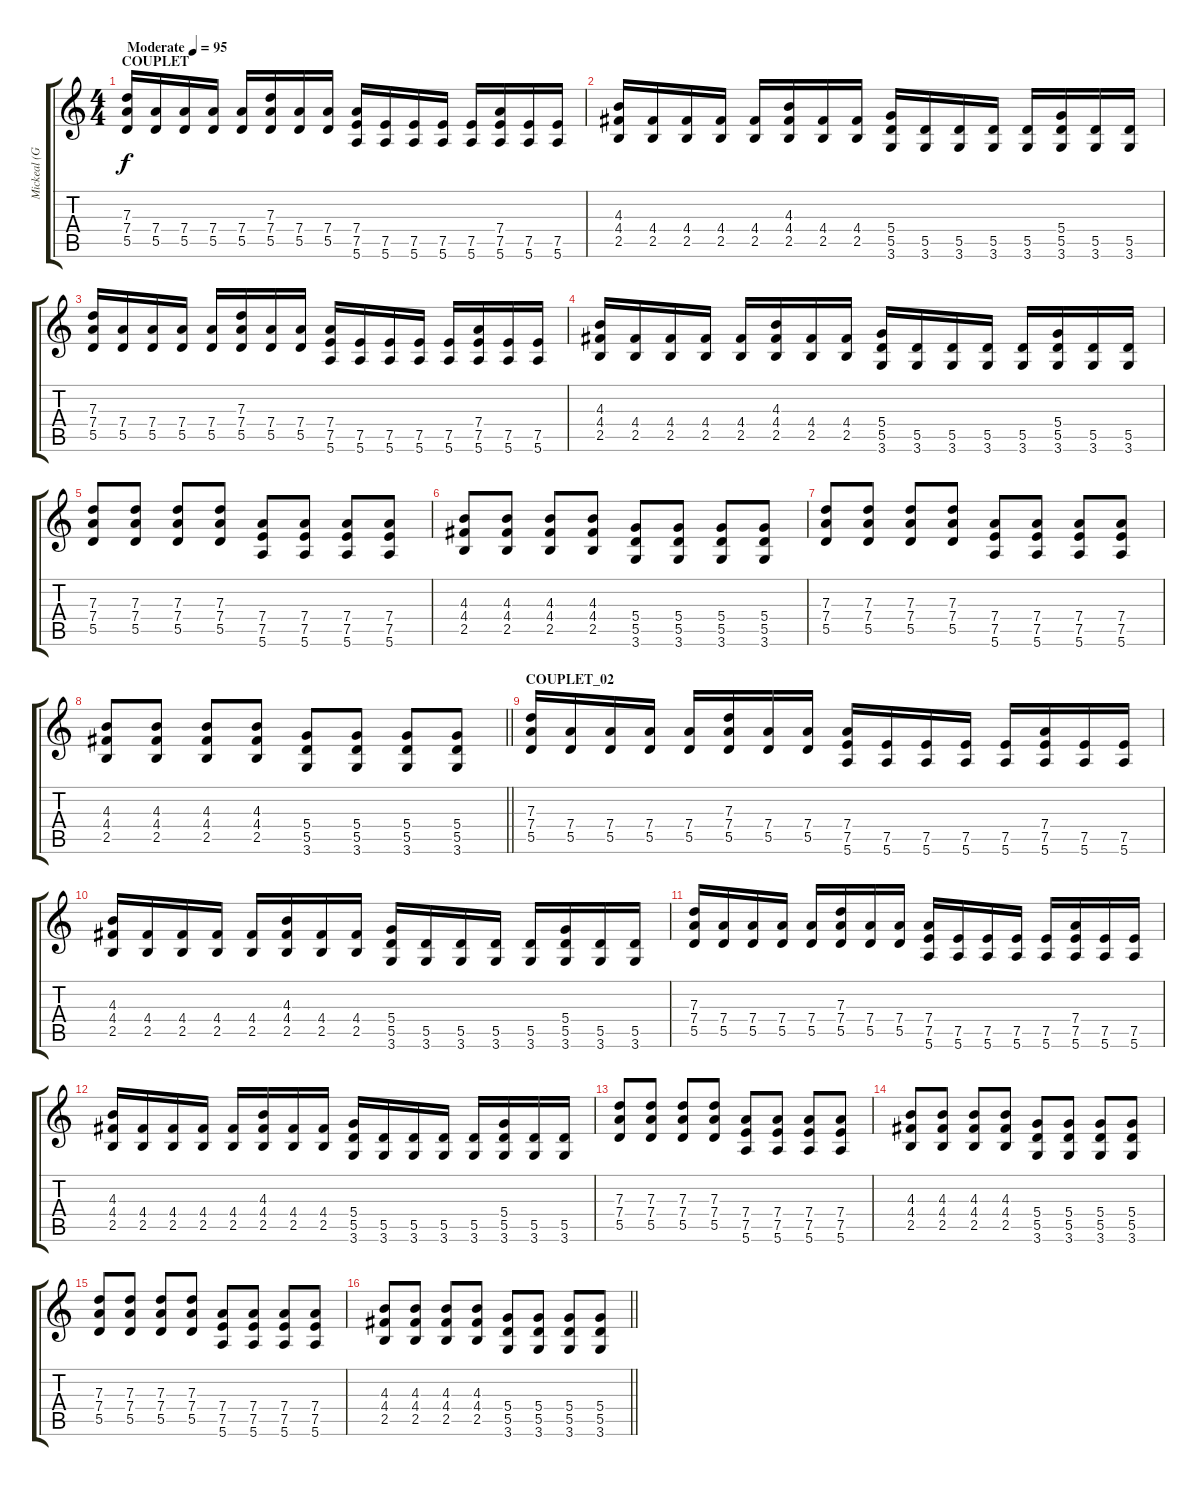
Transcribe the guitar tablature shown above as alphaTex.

\track ("Mickeal (Guitar_01)" "Mickeal (G") {instrument overdrivenguitar}
\staff {score tabs}
\tuning (E4 B3 G3 D3 A2 E2) {hide}
\ts (4 4)
\section ("" "COUPLET")
\tempo (95 "Moderate")
\clef g2
\ks c
(7.3 7.4 5.5).16{dy f instrument overdrivenguitar} (7.4 5.5).16 (7.4 5.5).16 (7.4 5.5).16 (7.4 5.5).16 (7.3 7.4 5.5).16 (7.4 5.5).16 (7.4 5.5).16 (7.4 7.5 5.6).16 (7.5 5.6).16 (7.5 5.6).16 (7.5 5.6).16 (7.5 5.6).16 (7.4 7.5 5.6).16 (7.5 5.6).16 (7.5 5.6).16 |
(4.3 4.4 2.5).16 (4.4 2.5).16 (4.4 2.5).16 (4.4 2.5).16 (4.4 2.5).16 (4.3 4.4 2.5).16 (4.4 2.5).16 (4.4 2.5).16 (5.4 5.5 3.6).16 (5.5 3.6).16 (5.5 3.6).16 (5.5 3.6).16 (5.5 3.6).16 (5.4 5.5 3.6).16 (5.5 3.6).16 (5.5 3.6).16 |
(7.3 7.4 5.5).16 (7.4 5.5).16 (7.4 5.5).16 (7.4 5.5).16 (7.4 5.5).16 (7.3 7.4 5.5).16 (7.4 5.5).16 (7.4 5.5).16 (7.4 7.5 5.6).16 (7.5 5.6).16 (7.5 5.6).16 (7.5 5.6).16 (7.5 5.6).16 (7.4 7.5 5.6).16 (7.5 5.6).16 (7.5 5.6).16 |
(4.3 4.4 2.5).16 (4.4 2.5).16 (4.4 2.5).16 (4.4 2.5).16 (4.4 2.5).16 (4.3 4.4 2.5).16 (4.4 2.5).16 (4.4 2.5).16 (5.4 5.5 3.6).16 (5.5 3.6).16 (5.5 3.6).16 (5.5 3.6).16 (5.5 3.6).16 (5.4 5.5 3.6).16 (5.5 3.6).16 (5.5 3.6).16 |
(7.3 7.4 5.5).8 (7.3 7.4 5.5).8 (7.3 7.4 5.5).8 (7.3 7.4 5.5).8 (7.4 7.5 5.6).8 (7.4 7.5 5.6).8 (7.4 7.5 5.6).8 (7.4 7.5 5.6).8 |
(4.3 4.4 2.5).8 (4.3 4.4 2.5).8 (4.3 4.4 2.5).8 (4.3 4.4 2.5).8 (5.4 5.5 3.6).8 (5.4 5.5 3.6).8 (5.4 5.5 3.6).8 (5.4 5.5 3.6).8 |
(7.3 7.4 5.5).8 (7.3 7.4 5.5).8 (7.3 7.4 5.5).8 (7.3 7.4 5.5).8 (7.4 7.5 5.6).8 (7.4 7.5 5.6).8 (7.4 7.5 5.6).8 (7.4 7.5 5.6).8 |
\barLineRight lightlight
(4.3 4.4 2.5).8 (4.3 4.4 2.5).8 (4.3 4.4 2.5).8 (4.3 4.4 2.5).8 (5.4 5.5 3.6).8 (5.4 5.5 3.6).8 (5.4 5.5 3.6).8 (5.4 5.5 3.6).8 |
\section ("" "COUPLET_02")
(7.3 7.4 5.5).16 (7.4 5.5).16 (7.4 5.5).16 (7.4 5.5).16 (7.4 5.5).16 (7.3 7.4 5.5).16 (7.4 5.5).16 (7.4 5.5).16 (7.4 7.5 5.6).16 (7.5 5.6).16 (7.5 5.6).16 (7.5 5.6).16 (7.5 5.6).16 (7.4 7.5 5.6).16 (7.5 5.6).16 (7.5 5.6).16 |
(4.3 4.4 2.5).16 (4.4 2.5).16 (4.4 2.5).16 (4.4 2.5).16 (4.4 2.5).16 (4.3 4.4 2.5).16 (4.4 2.5).16 (4.4 2.5).16 (5.4 5.5 3.6).16 (5.5 3.6).16 (5.5 3.6).16 (5.5 3.6).16 (5.5 3.6).16 (5.4 5.5 3.6).16 (5.5 3.6).16 (5.5 3.6).16 |
(7.3 7.4 5.5).16 (7.4 5.5).16 (7.4 5.5).16 (7.4 5.5).16 (7.4 5.5).16 (7.3 7.4 5.5).16 (7.4 5.5).16 (7.4 5.5).16 (7.4 7.5 5.6).16 (7.5 5.6).16 (7.5 5.6).16 (7.5 5.6).16 (7.5 5.6).16 (7.4 7.5 5.6).16 (7.5 5.6).16 (7.5 5.6).16 |
(4.3 4.4 2.5).16 (4.4 2.5).16 (4.4 2.5).16 (4.4 2.5).16 (4.4 2.5).16 (4.3 4.4 2.5).16 (4.4 2.5).16 (4.4 2.5).16 (5.4 5.5 3.6).16 (5.5 3.6).16 (5.5 3.6).16 (5.5 3.6).16 (5.5 3.6).16 (5.4 5.5 3.6).16 (5.5 3.6).16 (5.5 3.6).16 |
(7.3 7.4 5.5).8 (7.3 7.4 5.5).8 (7.3 7.4 5.5).8 (7.3 7.4 5.5).8 (7.4 7.5 5.6).8 (7.4 7.5 5.6).8 (7.4 7.5 5.6).8 (7.4 7.5 5.6).8 |
(4.3 4.4 2.5).8 (4.3 4.4 2.5).8 (4.3 4.4 2.5).8 (4.3 4.4 2.5).8 (5.4 5.5 3.6).8 (5.4 5.5 3.6).8 (5.4 5.5 3.6).8 (5.4 5.5 3.6).8 |
(7.3 7.4 5.5).8 (7.3 7.4 5.5).8 (7.3 7.4 5.5).8 (7.3 7.4 5.5).8 (7.4 7.5 5.6).8 (7.4 7.5 5.6).8 (7.4 7.5 5.6).8 (7.4 7.5 5.6).8 |
\barLineRight lightlight
(4.3 4.4 2.5).8 (4.3 4.4 2.5).8 (4.3 4.4 2.5).8 (4.3 4.4 2.5).8 (5.4 5.5 3.6).8 (5.4 5.5 3.6).8 (5.4 5.5 3.6).8 (5.4 5.5 3.6).8
